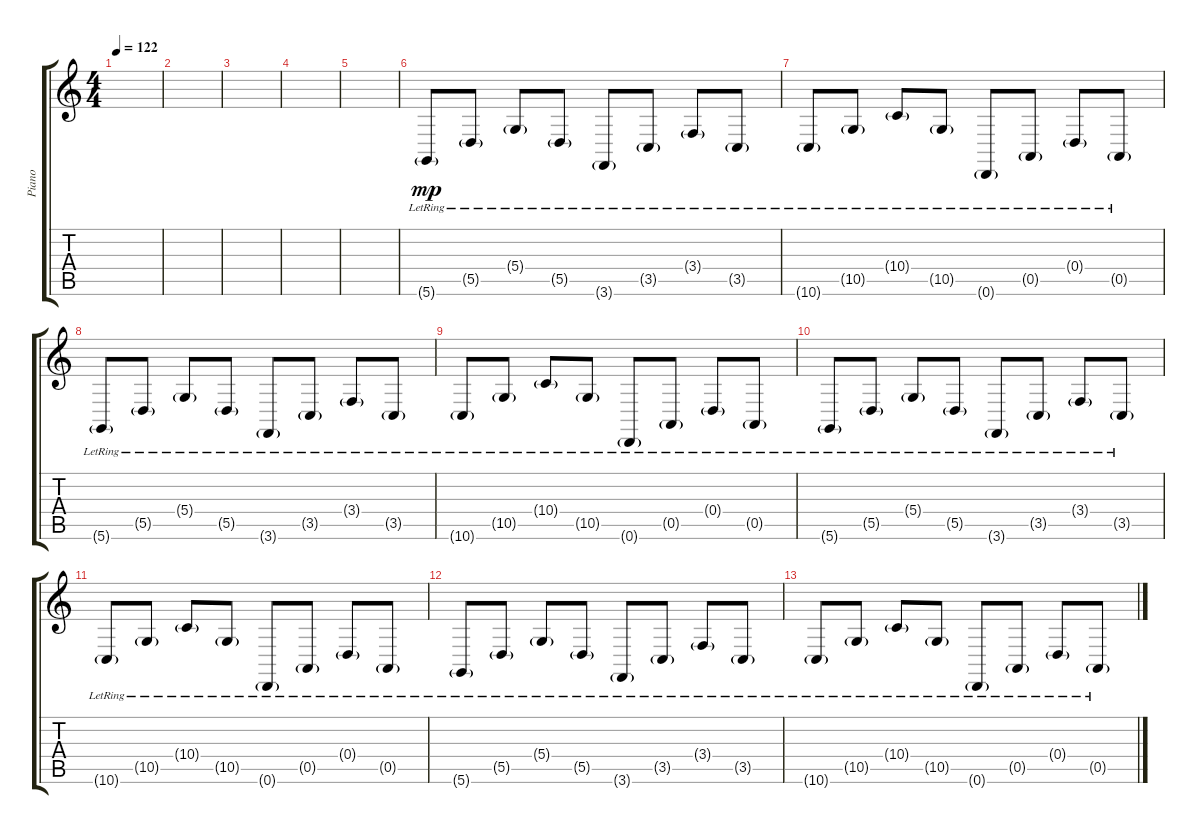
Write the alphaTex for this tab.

\track ("Piano" "Piano") {instrument electricgrandpiano}
\staff {score tabs}
\tuning (E4 B3 G3 D3 A2 D2) {hide}
\ts (4 4)
\tempo 122
\clef g2
\ks c
|
|
|
|
|
5.6{g lr}.8{dy mp} 5.5{g lr}.8 5.4{g lr}.8 5.5{g lr}.8 3.6{g lr}.8 3.5{g lr}.8 3.4{g lr}.8 3.5{g lr}.8 |
10.6{g lr}.8 10.5{g lr}.8 10.4{g lr}.8 10.5{g lr}.8 0.6{g lr}.8 0.5{g lr}.8 0.4{g lr}.8 0.5{g lr}.8 |
5.6{g lr}.8 5.5{g lr}.8 5.4{g lr}.8 5.5{g lr}.8 3.6{g lr}.8 3.5{g lr}.8 3.4{g lr}.8 3.5{g lr}.8 |
10.6{g lr}.8 10.5{g lr}.8 10.4{g lr}.8 10.5{g lr}.8 0.6{g lr}.8 0.5{g lr}.8 0.4{g lr}.8 0.5{g lr}.8 |
5.6{g lr}.8 5.5{g lr}.8 5.4{g lr}.8 5.5{g lr}.8 3.6{g lr}.8 3.5{g lr}.8 3.4{g lr}.8 3.5{g lr}.8 |
10.6{g lr}.8 10.5{g lr}.8 10.4{g lr}.8 10.5{g lr}.8 0.6{g lr}.8 0.5{g lr}.8 0.4{g lr}.8 0.5{g lr}.8 |
5.6{g lr}.8 5.5{g lr}.8 5.4{g lr}.8 5.5{g lr}.8 3.6{g lr}.8 3.5{g lr}.8 3.4{g lr}.8 3.5{g lr}.8 |
10.6{g lr}.8 10.5{g lr}.8 10.4{g lr}.8 10.5{g lr}.8 0.6{g lr}.8 0.5{g lr}.8 0.4{g lr}.8 0.5{g lr}.8
